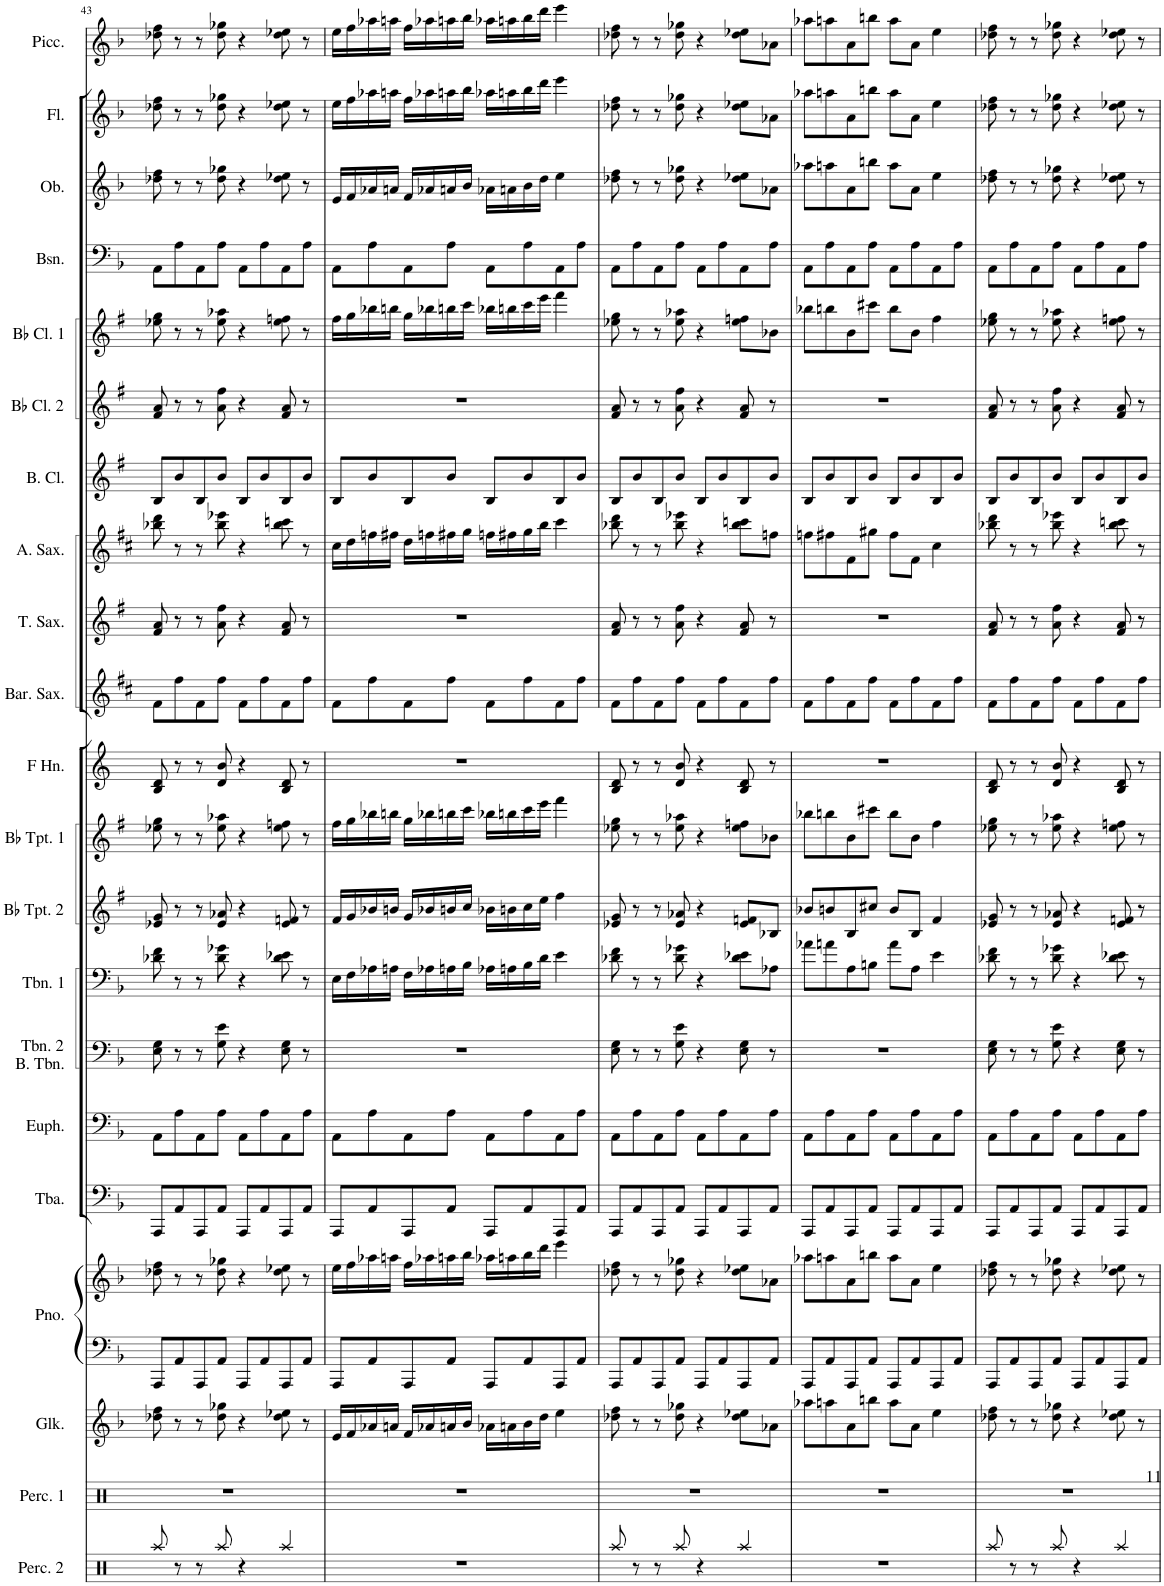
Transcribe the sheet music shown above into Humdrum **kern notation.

**kern	**kern	**kern	**kern	**kern	**kern	**kern	**kern	**kern	**kern	**kern	**kern	**kern	**kern	**kern	**kern	**kern	**kern	**kern	**kern	**kern	**kern
*part21	*part20	*part19	*part18	*part18	*part17	*part16	*part15	*part14	*part13	*part12	*part11	*part10	*part9	*part8	*part7	*part6	*part5	*part4	*part3	*part2	*part1
*staff22	*staff21	*staff20	*staff19	*staff18	*staff17	*staff16	*staff15	*staff14	*staff13	*staff12	*staff11	*staff10	*staff9	*staff8	*staff7	*staff6	*staff5	*staff4	*staff3	*staff2	*staff1
*I"Percussion 2	*I"Percussion 1	*I"Glockenspiel	*I"Piano	*	*I"Tuba	*I"Euphonium	*I"Trombone 2 Bass Trombone	*I"Trombone 1	*I"Bb Trumpet 2	*I"Bb Trumpet 1	*I"Horn in F	*I"Baritone Saxophone	*I"Tenor Saxophone	*I"Alto Saxophone	*I"Bass Clarinet	*I"Bb Clarinet 2	*I"Bb Clarinet 1	*I"Bassoon	*I"Oboe	*I"Flute	*I"Piccolo
*I'Perc. 2	*I'Perc. 1	*I'Glk.	*I'Pno.	*	*I'Tba.	*I'Euph.	*I'Tbn. 2 B. Tbn.	*I'Tbn. 1	*I'Bb Tpt. 2	*I'Bb Tpt. 1	*	*I'Bar. Sax.	*I'T. Sax.	*I'A. Sax.	*I'B. Cl.	*I'Bb Cl. 2	*I'Bb Cl. 1	*I'Bsn.	*I'Ob.	*I'Fl.	*I'Picc.
!!LO:PB:g=z
*clefX	*clefX	*clefG2	*clefF4	*clefG2	*clefF4	*clefF4	*clefF4	*clefF4	*clefG2	*clefG2	*clefG2	*clefG2	*clefG2	*clefG2	*clefG2	*clefG2	*clefG2	*clefF4	*clefG2	*clefG2	*clefG2
*	*	*Trd-14c-24	*	*	*	*	*	*	*Trd1c2	*Trd1c2	*Trd4c7	*Trd12c21	*Trd8c14	*Trd5c9	*Trd8c14	*Trd1c2	*Trd1c2	*	*	*	*Trd-7c-12
*k[]	*k[]	*k[b-]	*k[b-]	*k[b-]	*k[b-]	*k[b-]	*k[b-]	*k[b-]	*k[f#]	*k[f#]	*k[]	*k[f#c#]	*k[f#]	*k[f#c#]	*k[f#]	*k[f#]	*k[f#]	*k[b-]	*k[b-]	*k[b-]	*k[b-]
*M4/4	*M4/4	*M4/4	*M4/4	*M4/4	*M4/4	*M4/4	*M4/4	*M4/4	*M4/4	*M4/4	*M4/4	*M4/4	*M4/4	*M4/4	*M4/4	*M4/4	*M4/4	*M4/4	*M4/4	*M4/4	*M4/4
=43	=43	=43	=43	=43	=43	=43	=43	=43	=43	=43	=43	=43	=43	=43	=43	=43	=43	=43	=43	=43	=43
8Raa/	1r	8dd-X\ 8ff\	8AAA/L	8dd-X\ 8ff\	8AAA/L	8AA\L	8E\ 8G\	8d-X\ 8f\	8e-X/ 8g/	8ee-X\ 8gg\	8B/ 8d/	8f#\L	8f#/ 8a/	8bb-X\ 8ddd\	8B/L	8f#/ 8a/	8ee-X\ 8gg\	8AA\L	8dd-X\ 8ff\	8dd-X\ 8ff\	8dd-X\ 8ff\
8r	.	8r	8AA/	8r	8AA/	8A\	8r	8r	8r	8r	8r	8ff#\	8r	8r	8b/	8r	8r	8A\	8r	8r	8r
8r	.	8r	8AAA/	8r	8AAA/	8AA\	8r	8r	8r	8r	8r	8f#\	8r	8r	8B/	8r	8r	8AA\	8r	8r	8r
8Raa/	.	8dd-\ 8gg-X\	8AA/J	8dd-\ 8gg-X\	8AA/J	8A\J	8G\ 8e\	8d-\ 8g-X\	8e-/ 8a-X/	8ee-\ 8aa-X\	8d/ 8b/	8ff#\J	8a\ 8ff#\	8bb-\ 8eee-X\	8b/J	8a\ 8ff#\	8ee-\ 8aa-X\	8A\J	8dd-\ 8gg-X\	8dd-\ 8gg-X\	8dd-\ 8gg-X\
4r	.	4r	8AAA/L	4r	8AAA/L	8AA\L	4r	4r	4r	4r	4r	8f#\L	4r	4r	8B/L	4r	4r	8AA\L	4r	4r	4r
.	.	.	8AA/	.	8AA/	8A\	.	.	.	.	.	8ff#\	.	.	8b/	.	.	8A\	.	.	.
4Raa/	.	8dd-\ 8ee-X\	8AAA/	8dd-\ 8ee-X\	8AAA/	8AA\	8E\ 8G\	8d-\ 8e-X\	8e-/ 8fn/	8ee-\ 8ffn\	8B/ 8d/	8f#\	8f#/ 8a/	8bb-\ 8cccn\	8B/	8f#/ 8a/	8ee-\ 8ffn\	8AA\	8dd-\ 8ee-X\	8dd-\ 8ee-X\	8dd-\ 8ee-X\
.	.	8r	8AA/J	8r	8AA/J	8A\J	8r	8r	8r	8r	8r	8ff#\J	8r	8r	8b/J	8r	8r	8A\J	8r	8r	8r
=44	=44	=44	=44	=44	=44	=44	=44	=44	=44	=44	=44	=44	=44	=44	=44	=44	=44	=44	=44	=44	=44
1r	1r	16e/LL	8AAA/L	16ee\LL	8AAA/L	8AA\L	1r	16E\LL	16f#/LL	16ff#\LL	1r	8f#\L	1r	16cc#\LL	8B/L	1r	16ff#\LL	8AA\L	16e/LL	16ee\LL	16ee\LL
.	.	16f/	.	16ff\	.	.	.	16F\	16g/	16gg\	.	.	.	16dd\	.	.	16gg\	.	16f/	16ff\	16ff\
.	.	16a-X/	8AA/	16aa-X\	8AA/	8A\	.	16A-X\	16b-X/	16bb-X\	.	8ff#\	.	16ffn\	8b/	.	16bb-X\	8A\	16a-X/	16aa-X\	16aa-X\
.	.	16an/JJ	.	16aan\JJ	.	.	.	16An\JJ	16bn/JJ	16bbn\JJ	.	.	.	16ff#X\JJ	.	.	16bbn\JJ	.	16an/JJ	16aan\JJ	16aan\JJ
.	.	16f/LL	8AAA/	16ff\LL	8AAA/	8AA\	.	16F\LL	16g/LL	16gg\LL	.	8f#\	.	16dd\LL	8B/	.	16gg\LL	8AA\	16f/LL	16ff\LL	16ff\LL
.	.	16a-X/	.	16aa-X\	.	.	.	16A-X\	16b-X/	16bb-X\	.	.	.	16ffn\	.	.	16bb-X\	.	16a-X/	16aa-X\	16aa-X\
.	.	16an/	8AA/J	16aan\	8AA/J	8A\J	.	16An\	16bn/	16bbn\	.	8ff#\J	.	16ff#X\	8b/J	.	16bbn\	8A\J	16an/	16aan\	16aan\
.	.	16b-/JJ	.	16bb-\JJ	.	.	.	16B-\JJ	16cc/JJ	16ccc\JJ	.	.	.	16gg\JJ	.	.	16ccc\JJ	.	16b-/JJ	16bb-\JJ	16bb-\JJ
.	.	16a-X\LL	8AAA/L	16aa-X\LL	8AAA/L	8AA\L	.	16A-X\LL	16b-X\LL	16bb-X\LL	.	8f#\L	.	16ffn\LL	8B/L	.	16bb-X\LL	8AA\L	16a-X\LL	16aa-X\LL	16aa-X\LL
.	.	16an\	.	16aan\	.	.	.	16An\	16bn\	16bbn\	.	.	.	16ff#X\	.	.	16bbn\	.	16an\	16aan\	16aan\
.	.	16b-\	8AA/	16bb-\	8AA/	8A\	.	16B-\	16cc\	16ccc\	.	8ff#\	.	16gg\	8b/	.	16ccc\	8A\	16b-\	16bb-\	16bb-\
.	.	16dd\JJ	.	16ddd\JJ	.	.	.	16d\JJ	16ee\JJ	16eee\JJ	.	.	.	16bb\JJ	.	.	16eee\JJ	.	16dd\JJ	16ddd\JJ	16ddd\JJ
.	.	4ee\	8AAA/	4eee\	8AAA/	8AA\	.	4e\	4ff#\	4fff#\	.	8f#\	.	4ccc#\	8B/	.	4fff#\	8AA\	4ee\	4eee\	4eee\
.	.	.	8AA/J	.	8AA/J	8A\J	.	.	.	.	.	8ff#\J	.	.	8b/J	.	.	8A\J	.	.	.
=45	=45	=45	=45	=45	=45	=45	=45	=45	=45	=45	=45	=45	=45	=45	=45	=45	=45	=45	=45	=45	=45
8Raa/	1r	8dd-X\ 8ff\	8AAA/L	8dd-X\ 8ff\	8AAA/L	8AA\L	8E\ 8G\	8d-X\ 8f\	8e-X/ 8g/	8ee-X\ 8gg\	8B/ 8d/	8f#\L	8f#/ 8a/	8bb-X\ 8ddd\	8B/L	8f#/ 8a/	8ee-X\ 8gg\	8AA\L	8dd-X\ 8ff\	8dd-X\ 8ff\	8dd-X\ 8ff\
8r	.	8r	8AA/	8r	8AA/	8A\	8r	8r	8r	8r	8r	8ff#\	8r	8r	8b/	8r	8r	8A\	8r	8r	8r
8r	.	8r	8AAA/	8r	8AAA/	8AA\	8r	8r	8r	8r	8r	8f#\	8r	8r	8B/	8r	8r	8AA\	8r	8r	8r
8Raa/	.	8dd-\ 8gg-X\	8AA/J	8dd-\ 8gg-X\	8AA/J	8A\J	8G\ 8e\	8d-\ 8g-X\	8e-/ 8a-X/	8ee-\ 8aa-X\	8d/ 8b/	8ff#\J	8a\ 8ff#\	8bb-\ 8eee-X\	8b/J	8a\ 8ff#\	8ee-\ 8aa-X\	8A\J	8dd-\ 8gg-X\	8dd-\ 8gg-X\	8dd-\ 8gg-X\
4r	.	4r	8AAA/L	4r	8AAA/L	8AA\L	4r	4r	4r	4r	4r	8f#\L	4r	4r	8B/L	4r	4r	8AA\L	4r	4r	4r
.	.	.	8AA/	.	8AA/	8A\	.	.	.	.	.	8ff#\	.	.	8b/	.	.	8A\	.	.	.
4Raa/	.	8dd-\ 8ee-X\L	8AAA/	8dd-\ 8ee-X\L	8AAA/	8AA\	8E\ 8G\	8d-\ 8e-X\L	8e-/ 8fn/L	8ee-\ 8ffn\L	8B/ 8d/	8f#\	8f#/ 8a/	8bb-\ 8cccn\L	8B/	8f#/ 8a/	8ee-\ 8ffn\L	8AA\	8dd-\ 8ee-X\L	8dd-\ 8ee-X\L	8dd-\ 8ee-X\L
.	.	8a-X\J	8AA/J	8a-X\J	8AA/J	8A\J	8r	8A-X\J	8B-X/J	8b-X\J	8r	8ff#\J	8r	8ffn\J	8b/J	8r	8b-X\J	8A\J	8a-X\J	8a-X\J	8a-X\J
=46	=46	=46	=46	=46	=46	=46	=46	=46	=46	=46	=46	=46	=46	=46	=46	=46	=46	=46	=46	=46	=46
1r	1r	8aa-X\L	8AAA/L	8aa-X\L	8AAA/L	8AA\L	1r	8a-X\L	8b-X/L	8bb-X\L	1r	8f#\L	1r	8ffn\L	8B/L	1r	8bb-X\L	8AA\L	8aa-X\L	8aa-X\L	8aa-X\L
.	.	8aan\	8AA/	8aan\	8AA/	8A\	.	8an\	8bn/	8bbn\	.	8ff#\	.	8ff#X\	8b/	.	8bbn\	8A\	8aan\	8aan\	8aan\
.	.	8a\	8AAA/	8a\	8AAA/	8AA\	.	8A\	8B/	8b\	.	8f#\	.	8f#\	8B/	.	8b\	8AA\	8a\	8a\	8a\
.	.	8bbn\J	8AA/J	8bbn\J	8AA/J	8A\J	.	8Bn\J	8cc#X/J	8ccc#X\J	.	8ff#\J	.	8gg#X\J	8b/J	.	8ccc#X\J	8A\J	8bbn\J	8bbn\J	8bbn\J
.	.	8aa\L	8AAA/L	8aa\L	8AAA/L	8AA\L	.	8a\L	8b/L	8bb\L	.	8f#\L	.	8ff#\L	8B/L	.	8bb\L	8AA\L	8aa\L	8aa\L	8aa\L
.	.	8a\J	8AA/	8a\J	8AA/	8A\	.	8A\J	8B/J	8b\J	.	8ff#\	.	8f#\J	8b/	.	8b\J	8A\	8a\J	8a\J	8a\J
.	.	4ee\	8AAA/	4ee\	8AAA/	8AA\	.	4e\	4f#/	4ff#\	.	8f#\	.	4cc#\	8B/	.	4ff#\	8AA\	4ee\	4ee\	4ee\
.	.	.	8AA/J	.	8AA/J	8A\J	.	.	.	.	.	8ff#\J	.	.	8b/J	.	.	8A\J	.	.	.
=47	=47	=47	=47	=47	=47	=47	=47	=47	=47	=47	=47	=47	=47	=47	=47	=47	=47	=47	=47	=47	=47
8Raa/	1r	8dd-X\ 8ff\	8AAA/L	8dd-X\ 8ff\	8AAA/L	8AA\L	8E\ 8G\	8d-X\ 8f\	8e-X/ 8g/	8ee-X\ 8gg\	8B/ 8d/	8f#\L	8f#/ 8a/	8bb-X\ 8ddd\	8B/L	8f#/ 8a/	8ee-X\ 8gg\	8AA\L	8dd-X\ 8ff\	8dd-X\ 8ff\	8dd-X\ 8ff\
8r	.	8r	8AA/	8r	8AA/	8A\	8r	8r	8r	8r	8r	8ff#\	8r	8r	8b/	8r	8r	8A\	8r	8r	8r
8r	.	8r	8AAA/	8r	8AAA/	8AA\	8r	8r	8r	8r	8r	8f#\	8r	8r	8B/	8r	8r	8AA\	8r	8r	8r
8Raa/	.	8dd-\ 8gg-X\	8AA/J	8dd-\ 8gg-X\	8AA/J	8A\J	8G\ 8e\	8d-\ 8g-X\	8e-/ 8a-X/	8ee-\ 8aa-X\	8d/ 8b/	8ff#\J	8a\ 8ff#\	8bb-\ 8eee-X\	8b/J	8a\ 8ff#\	8ee-\ 8aa-X\	8A\J	8dd-\ 8gg-X\	8dd-\ 8gg-X\	8dd-\ 8gg-X\
4r	.	4r	8AAA/L	4r	8AAA/L	8AA\L	4r	4r	4r	4r	4r	8f#\L	4r	4r	8B/L	4r	4r	8AA\L	4r	4r	4r
.	.	.	8AA/	.	8AA/	8A\	.	.	.	.	.	8ff#\	.	.	8b/	.	.	8A\	.	.	.
4Raa/	.	8dd-\ 8ee-X\	8AAA/	8dd-\ 8ee-X\	8AAA/	8AA\	8E\ 8G\	8d-\ 8e-X\	8e-/ 8fn/	8ee-\ 8ffn\	8B/ 8d/	8f#\	8f#/ 8a/	8bb-\ 8cccn\	8B/	8f#/ 8a/	8ee-\ 8ffn\	8AA\	8dd-\ 8ee-X\	8dd-\ 8ee-X\	8dd-\ 8ee-X\
.	.	8r	8AA/J	8r	8AA/J	8A\J	8r	8r	8r	8r	8r	8ff#\J	8r	8r	8b/J	8r	8r	8A\J	8r	8r	8r
=	=	=	=	=	=	=	=	=	=	=	=	=	=	=	=	=	=	=	=	=	=
*-	*-	*-	*-	*-	*-	*-	*-	*-	*-	*-	*-	*-	*-	*-	*-	*-	*-	*-	*-	*-	*-
